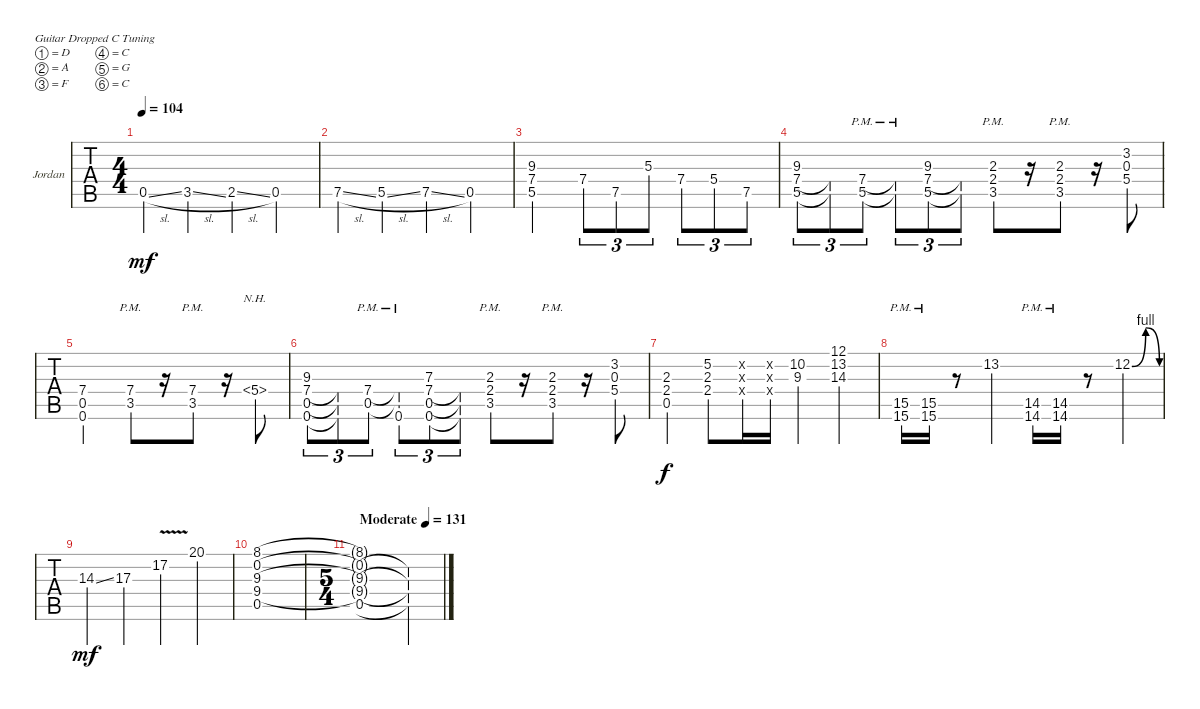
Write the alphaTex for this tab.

\bracketExtendMode groupsimilarinstruments
\firstSystemTrackNameOrientation horizontal
\otherSystemsTrackNameOrientation horizontal
\track ("Jordan" "Jordan") {instrument electricguitarclean}
\staff {tabs}
\tuning (D4 A3 F3 C3 G2 C2)
\ts (4 4)
\tempo 104
\clef g2
\scale
0.343964
\ks c
0.5{sl}.4{dy mf} 3.5{sl}.4 2.5{sl}.4 0.5.4 |
\scale
0.303403 7.5{sl}.4 5.5{sl}.4 7.5{sl}.4 0.5.4 |
\scale
0.352813 (5.5 7.4 9.3).2 7.4.8{tu (3 2)} 7.5.8{tu (3 2)} 5.3.8{tu (3 2)} 7.4.8{tu (3 2)} 5.4.8{tu (3 2)} 7.5.8{tu (3 2)} |
(7.4 5.5 9.3).8{tu (3 2)} (7.4{t} 5.5{t}).8{tu (3 2)} (7.4{pm} 5.5{pm}).8{tu (3 2)} (7.4{pm t} 5.5{pm t}).8{tu (3 2)} (7.4 5.5 9.3).8{tu (3 2)} (7.4{t} 5.5{t}).8{tu (3 2)} (3.5{pm} 2.4{pm} 2.3{pm}).8 r.16 (2.4{pm} 3.5{pm} 2.3{pm}).8 r.16 (5.4 0.3 3.2).8 |
(7.4 0.5 0.6).2 (3.5{pm} 7.4{pm}).8 r.16 (7.4{pm} 3.5{pm}).8 r.16 5.4{nh}.8 |
(7.4 0.5 0.6 9.3).8{tu (3 2)} (0.6{t} 0.5{t} 7.4{t}).8{tu (3 2)} (7.4{pm} 0.5{pm}).8{tu (3 2)} (7.4{pm t} 0.5{pm t} 0.6{pm}).8{tu (3 2)} (0.6 0.5 7.4 7.3).8{tu (3 2)} (0.6{t} 0.5{t} 7.4{t}).8{tu (3 2)} (3.5{pm} 2.3{pm} 2.4{pm}).8 r.16 (3.5{pm} 2.3{pm} 2.4{pm}).8 r.16 (5.4 0.3 3.2).8 |
(2.4 2.3 0.5).4{dy f} (2.4 5.2 2.3).8 (2.4{x} 2.3{x} 5.2{x}).16 (2.4{x} 2.3{x} 5.2{x}).16 (10.2 9.3).4 (12.1 14.3 13.2).4 |
(15.5{pm} 15.6{pm}).16 (15.5{pm} 15.6{pm}).16 r.8 13.2.4 (14.5{pm} 14.6{pm}).16 (14.5{pm} 14.6{pm}).16 r.8 12.2{be (bendrelease 0 0 25.8 4 32.4 4 46.8 0)}.4 |
14.3{ss}.4{dy mf} 17.3.4 17.2{v}.4 20.1.4 |
(0.5 9.4 9.3 8.1 0.2).1 |
\ts (5 4)
\tempo (131 "Moderate")
(0.5 9.4{t} 9.3{t} 0.2{t} 8.1{t}).1 (0.5{t} 9.4{t} 9.3{t} 0.2{t}).4
